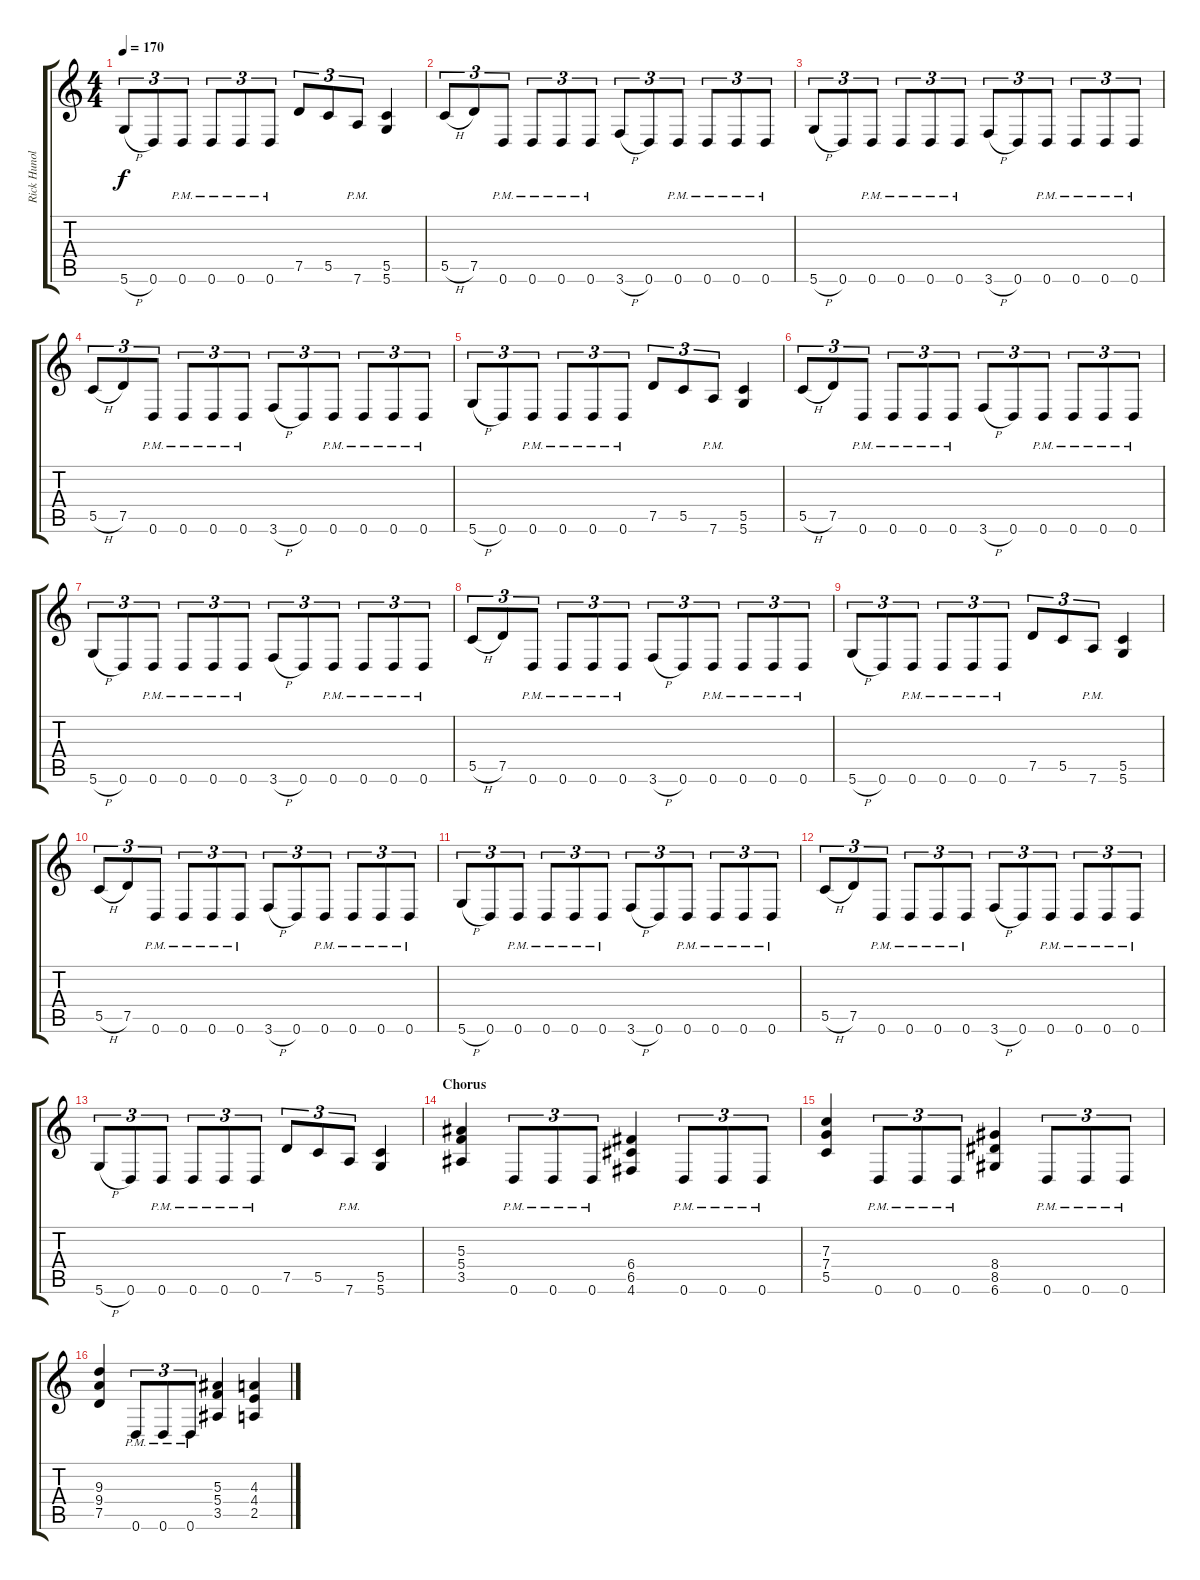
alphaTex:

\track ("Rick Hunolt" "Rick Hunol") {instrument distortionguitar}
\staff {score tabs}
\tuning (D4 A3 F3 C3 G2 D2) {hide}
\ts (4 4)
\tempo 170
\clef g2
\ks c
5.6{h}.8{tu (3 2) dy f} 0.6.8{tu (3 2)} 0.6{pm}.8{tu (3 2)} 0.6{pm}.8{tu (3 2)} 0.6{pm}.8{tu (3 2)} 0.6{pm}.8{tu (3 2)} 7.5.8{tu (3 2)} 5.5.8{tu (3 2)} 7.6{pm}.8{tu (3 2)} (5.5 5.6).4 |
5.5{h}.8{tu (3 2)} 7.5.8{tu (3 2)} 0.6{pm}.8{tu (3 2)} 0.6{pm}.8{tu (3 2)} 0.6{pm}.8{tu (3 2)} 0.6{pm}.8{tu (3 2)} 3.6{h}.8{tu (3 2)} 0.6.8{tu (3 2)} 0.6{pm}.8{tu (3 2)} 0.6{pm}.8{tu (3 2)} 0.6{pm}.8{tu (3 2)} 0.6{pm}.8{tu (3 2)} |
5.6{h}.8{tu (3 2)} 0.6.8{tu (3 2)} 0.6{pm}.8{tu (3 2)} 0.6{pm}.8{tu (3 2)} 0.6{pm}.8{tu (3 2)} 0.6{pm}.8{tu (3 2)} 3.6{h}.8{tu (3 2)} 0.6.8{tu (3 2)} 0.6{pm}.8{tu (3 2)} 0.6{pm}.8{tu (3 2)} 0.6{pm}.8{tu (3 2)} 0.6{pm}.8{tu (3 2)} |
5.5{h}.8{tu (3 2)} 7.5.8{tu (3 2)} 0.6{pm}.8{tu (3 2)} 0.6{pm}.8{tu (3 2)} 0.6{pm}.8{tu (3 2)} 0.6{pm}.8{tu (3 2)} 3.6{h}.8{tu (3 2)} 0.6.8{tu (3 2)} 0.6{pm}.8{tu (3 2)} 0.6{pm}.8{tu (3 2)} 0.6{pm}.8{tu (3 2)} 0.6{pm}.8{tu (3 2)} |
5.6{h}.8{tu (3 2)} 0.6.8{tu (3 2)} 0.6{pm}.8{tu (3 2)} 0.6{pm}.8{tu (3 2)} 0.6{pm}.8{tu (3 2)} 0.6{pm}.8{tu (3 2)} 7.5.8{tu (3 2)} 5.5.8{tu (3 2)} 7.6{pm}.8{tu (3 2)} (5.5 5.6).4 |
5.5{h}.8{tu (3 2)} 7.5.8{tu (3 2)} 0.6{pm}.8{tu (3 2)} 0.6{pm}.8{tu (3 2)} 0.6{pm}.8{tu (3 2)} 0.6{pm}.8{tu (3 2)} 3.6{h}.8{tu (3 2)} 0.6.8{tu (3 2)} 0.6{pm}.8{tu (3 2)} 0.6{pm}.8{tu (3 2)} 0.6{pm}.8{tu (3 2)} 0.6{pm}.8{tu (3 2)} |
5.6{h}.8{tu (3 2)} 0.6.8{tu (3 2)} 0.6{pm}.8{tu (3 2)} 0.6{pm}.8{tu (3 2)} 0.6{pm}.8{tu (3 2)} 0.6{pm}.8{tu (3 2)} 3.6{h}.8{tu (3 2)} 0.6.8{tu (3 2)} 0.6{pm}.8{tu (3 2)} 0.6{pm}.8{tu (3 2)} 0.6{pm}.8{tu (3 2)} 0.6{pm}.8{tu (3 2)} |
5.5{h}.8{tu (3 2)} 7.5.8{tu (3 2)} 0.6{pm}.8{tu (3 2)} 0.6{pm}.8{tu (3 2)} 0.6{pm}.8{tu (3 2)} 0.6{pm}.8{tu (3 2)} 3.6{h}.8{tu (3 2)} 0.6.8{tu (3 2)} 0.6{pm}.8{tu (3 2)} 0.6{pm}.8{tu (3 2)} 0.6{pm}.8{tu (3 2)} 0.6{pm}.8{tu (3 2)} |
5.6{h}.8{tu (3 2)} 0.6.8{tu (3 2)} 0.6{pm}.8{tu (3 2)} 0.6{pm}.8{tu (3 2)} 0.6{pm}.8{tu (3 2)} 0.6{pm}.8{tu (3 2)} 7.5.8{tu (3 2)} 5.5.8{tu (3 2)} 7.6{pm}.8{tu (3 2)} (5.5 5.6).4 |
5.5{h}.8{tu (3 2)} 7.5.8{tu (3 2)} 0.6{pm}.8{tu (3 2)} 0.6{pm}.8{tu (3 2)} 0.6{pm}.8{tu (3 2)} 0.6{pm}.8{tu (3 2)} 3.6{h}.8{tu (3 2)} 0.6.8{tu (3 2)} 0.6{pm}.8{tu (3 2)} 0.6{pm}.8{tu (3 2)} 0.6{pm}.8{tu (3 2)} 0.6{pm}.8{tu (3 2)} |
5.6{h}.8{tu (3 2)} 0.6.8{tu (3 2)} 0.6{pm}.8{tu (3 2)} 0.6{pm}.8{tu (3 2)} 0.6{pm}.8{tu (3 2)} 0.6{pm}.8{tu (3 2)} 3.6{h}.8{tu (3 2)} 0.6.8{tu (3 2)} 0.6{pm}.8{tu (3 2)} 0.6{pm}.8{tu (3 2)} 0.6{pm}.8{tu (3 2)} 0.6{pm}.8{tu (3 2)} |
5.5{h}.8{tu (3 2)} 7.5.8{tu (3 2)} 0.6{pm}.8{tu (3 2)} 0.6{pm}.8{tu (3 2)} 0.6{pm}.8{tu (3 2)} 0.6{pm}.8{tu (3 2)} 3.6{h}.8{tu (3 2)} 0.6.8{tu (3 2)} 0.6{pm}.8{tu (3 2)} 0.6{pm}.8{tu (3 2)} 0.6{pm}.8{tu (3 2)} 0.6{pm}.8{tu (3 2)} |
5.6{h}.8{tu (3 2)} 0.6.8{tu (3 2)} 0.6{pm}.8{tu (3 2)} 0.6{pm}.8{tu (3 2)} 0.6{pm}.8{tu (3 2)} 0.6{pm}.8{tu (3 2)} 7.5.8{tu (3 2)} 5.5.8{tu (3 2)} 7.6{pm}.8{tu (3 2)} (5.5 5.6).4 |
\section ("" "Chorus")
(5.3 5.4 3.5).4 0.6{pm}.8{tu (3 2)} 0.6{pm}.8{tu (3 2)} 0.6{pm}.8{tu (3 2)} (6.4 6.5 4.6).4 0.6{pm}.8{tu (3 2)} 0.6{pm}.8{tu (3 2)} 0.6{pm}.8{tu (3 2)} |
(7.3 7.4 5.5).4 0.6{pm}.8{tu (3 2)} 0.6{pm}.8{tu (3 2)} 0.6{pm}.8{tu (3 2)} (8.4 8.5 6.6).4 0.6{pm}.8{tu (3 2)} 0.6{pm}.8{tu (3 2)} 0.6{pm}.8{tu (3 2)} |
(9.3 9.4 7.5).4 0.6{pm}.8{tu (3 2)} 0.6{pm}.8{tu (3 2)} 0.6{pm}.8{tu (3 2)} (5.3 5.4 3.5).4 (4.3 4.4 2.5).4
